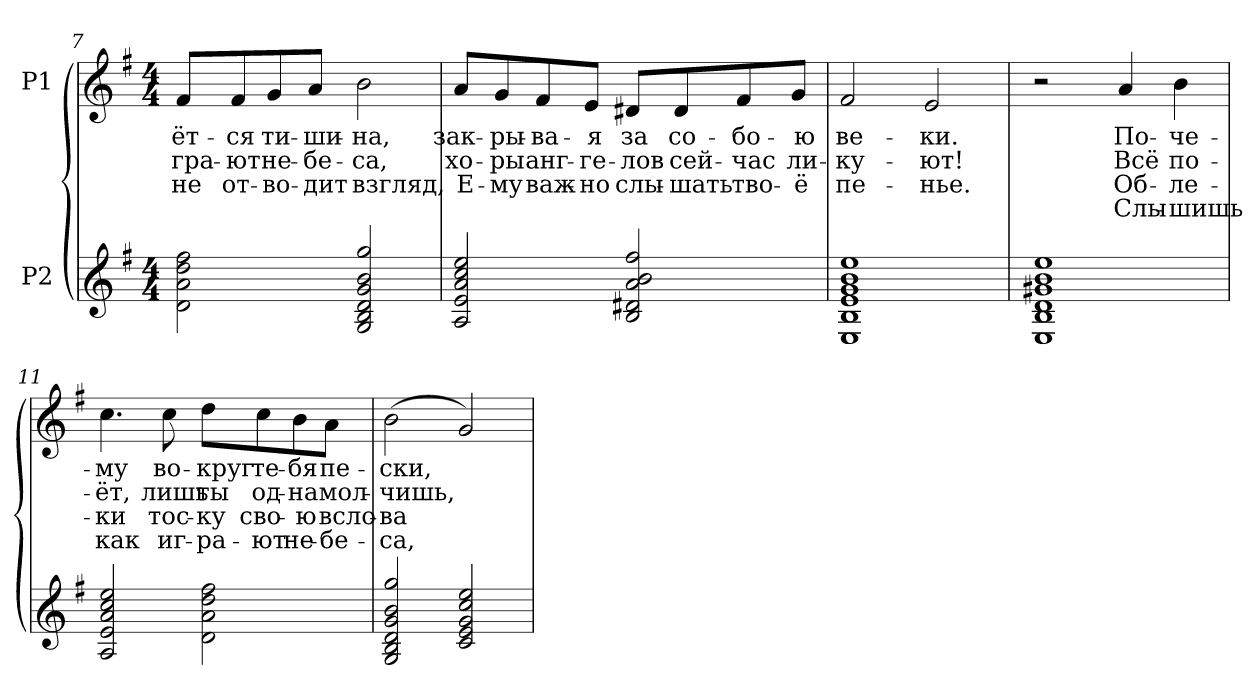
**kern	**kern	**text	**text	**text	**text
*part2	*part1	*part1	*part1	*part1	*part1
*staff2	*staff1	*staff1	*staff1	*staff1	*staff1
*I"P2	*I"P1	*	*	*	*
*clefG2	*clefG2	*	*	*	*
*ITrd7c12	*	*	*	*	*
*k[f#]	*k[f#]	*	*	*	*
*G:	*G:	*	*	*	*
*M4/4	*M4/4	*	*	*	*
=7	=7	=7	=7	=7	=7
!	!	!LO:LY:b:color=#000000	!LO:LY:b:color=#000000	!LO:LY:b:color=#000000	!
2Di\ 2Ai 2di 2f#i	8f#i/L	-ёт-	-гра-	не	.
!	!	!LO:LY:b:color=#000000	!LO:LY:b:color=#000000	!LO:LY:b:color=#000000	!
.	8f#i/	-ся	-ют	от-	.
!	!	!LO:LY:b:color=#000000	!LO:LY:b:color=#000000	!LO:LY:b:color=#000000	!
.	8gi/	ти-	не-	-во-	.
!	!	!LO:LY:b:color=#000000	!LO:LY:b:color=#000000	!LO:LY:b:color=#000000	!
.	8ai/J	-ши-	-бе-	-дит	.
!	!	!LO:LY:b:color=#000000	!LO:LY:b:color=#000000	!LO:LY:b:color=#000000	!
2GGi/ 2BBi 2Di 2Gi 2Bi 2gi	2bi\	-на,	-са,	взгляд,	.
=8	=8	=8	=8	=8	=8
!	!	!LO:LY:b:color=#000000	!LO:LY:b:color=#000000	!LO:LY:b:color=#000000	!
2AAi/ 2Ei 2Ai 2ci 2ei	8ai/L	зак-	хо-	Е-	.
!	!	!LO:LY:b:color=#000000	!LO:LY:b:color=#000000	!LO:LY:b:color=#000000	!
.	8gi/	-ры-	-ры	-му	.
!	!	!LO:LY:b:color=#000000	!LO:LY:b:color=#000000	!LO:LY:b:color=#000000	!
.	8f#i/	-ва-	анг-	важ-	.
!	!	!LO:LY:b:color=#000000	!LO:LY:b:color=#000000	!LO:LY:b:color=#000000	!
.	8ei/J	-я	-ге-	-но	.
!	!	!LO:LY:b:color=#000000	!LO:LY:b:color=#000000	!LO:LY:b:color=#000000	!
2BBi/ 2D#Xi 2Ai 2Bi 2f#i	8d#Xi/L	за	-лов	слы-	.
!	!	!LO:LY:b:color=#000000	!LO:LY:b:color=#000000	!LO:LY:b:color=#000000	!
.	8d#i/	со-	сей-	-шать	.
!	!	!LO:LY:b:color=#000000	!LO:LY:b:color=#000000	!LO:LY:b:color=#000000	!
.	8f#i/	-бо-	-час	тво-	.
!	!	!LO:LY:b:color=#000000	!LO:LY:b:color=#000000	!LO:LY:b:color=#000000	!
.	8gi/J	-ю	ли-	-ё	.
=9	=9	=9	=9	=9	=9
!	!	!LO:LY:b:color=#000000	!LO:LY:b:color=#000000	!LO:LY:b:color=#000000	!
1EEi 1BBi 1Ei 1Gi 1Bi 1ei	2f#i/	ве-	-ку-	пе-	.
!	!	!LO:LY:b:color=#000000	!LO:LY:b:color=#000000	!LO:LY:b:color=#000000	!
.	2ei/	-ки.	-ют!	-нье.	.
!!LO:LB:g=z
=10	=10	=10	=10	=10	=10
1EEi 1BBi 1Di 1G#Xi 1Bi 1ei	2r	.	.	.	.
!	!	!LO:LY:b:color=#000000	!LO:LY:b:color=#000000	!LO:LY:b:color=#000000	!LO:LY:b:color=#000000
.	4ai/	По-	Всё	Об-	Слы-
!	!	!LO:LY:b:color=#000000	!LO:LY:b:color=#000000	!LO:LY:b:color=#000000	!LO:LY:b:color=#000000
.	4bi\	-че-	по-	-ле-	-шишь
=11	=11	=11	=11	=11	=11
!	!	!LO:LY:b:color=#000000	!LO:LY:b:color=#000000	!LO:LY:b:color=#000000	!LO:LY:b:color=#000000
2AAi/ 2Ei 2Ai 2ci 2ei	4.cci\	-му	-ёт,	-ки	как
!	!	!LO:LY:b:color=#000000	!LO:LY:b:color=#000000	!LO:LY:b:color=#000000	!LO:LY:b:color=#000000
.	8cci\	во-	лишь	тос-	иг-
!	!	!LO:LY:b:color=#000000	!LO:LY:b:color=#000000	!LO:LY:b:color=#000000	!LO:LY:b:color=#000000
2Di\ 2Ai 2di 2f#i	8ddi\L	-круг	ты	-ку	-ра-
!	!	!LO:LY:b:color=#000000	!LO:LY:b:color=#000000	!LO:LY:b:color=#000000	!LO:LY:b:color=#000000
.	8cci\	те-	од-	сво-	-ют
!	!	!LO:LY:b:color=#000000	!LO:LY:b:color=#000000	!LO:LY:b:color=#000000	!LO:LY:b:color=#000000
.	8bi\	-бя	-на	-ю	не-
!	!	!LO:LY:b:color=#000000	!LO:LY:b:color=#000000	!LO:LY:b:color=#000000	!LO:LY:b:color=#000000
.	8ai\J	пе-	мол-	всло-	-бе-
=12	=12	=12	=12	=12	=12
!	!	!LO:LY:b:color=#000000	!LO:LY:b:color=#000000	!LO:LY:b:color=#000000	!LO:LY:b:color=#000000
2GGi/ 2BBi 2Di 2Gi 2Bi 2gi	(2bi\	-ски,	-чишь,	-ва	-са,
2Ci/ 2Ei 2Gi 2ci 2ei	2gi/)	.	.	.	.
=	=	=	=	=	=
*-	*-	*-	*-	*-	*-
